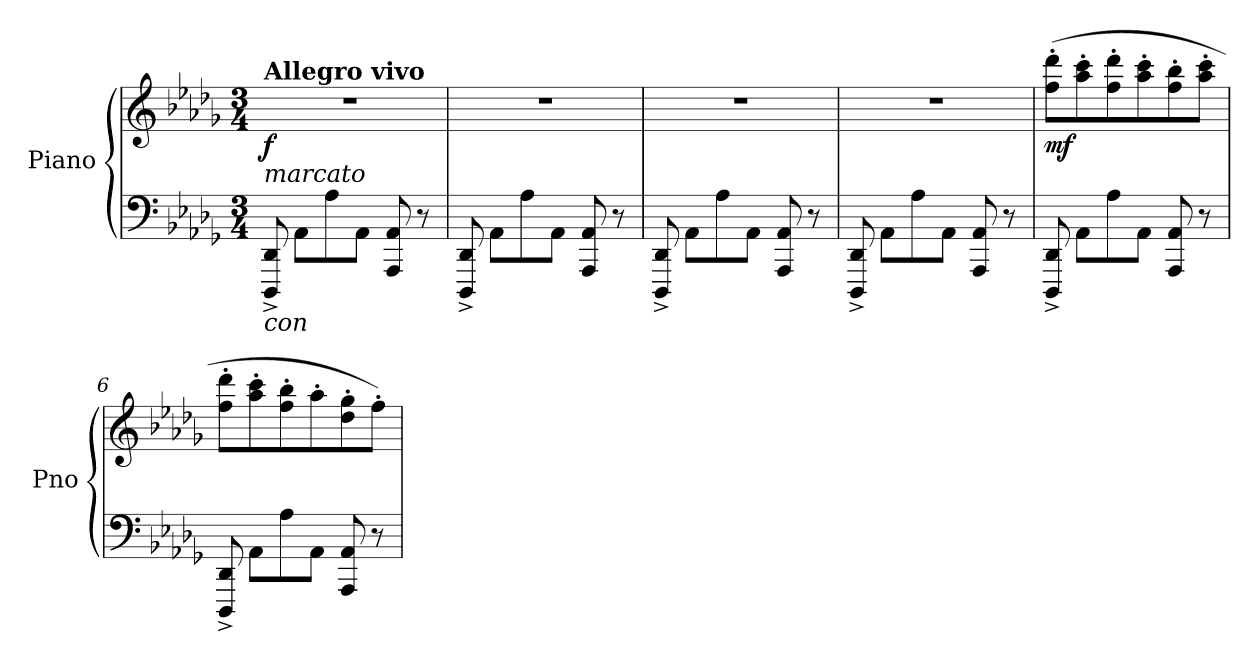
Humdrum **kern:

**kern	**kern	**dynam
*part1	*part1	*part1
*staff2	*staff1	*staff1/2
*I"Piano	*	*
*I'Pno	*	*
*clefF4	*clefG2	*
*k[b-e-a-d-g-]	*k[b-e-a-d-g-]	*
*M3/4	*M3/4	*
*MM198	*MM198	*
=1	=1	=1
!	!LO:TX:a:B:t=Allegro vivo	!
!LO:TX:a:i:t=marcato	!	!
!LO:TX:b:i:t=con	!	!
!	!	!LO:DY:b
8DDD-/^ 8DD-/^	2.r	f
8AA-\L	.	.
8A-\	.	.
8AA-\J	.	.
8AAA-/ 8AA-/	.	.
8r	.	.
=2	=2	=2
8DDD-/^ 8DD-/^	2.r	.
8AA-\L	.	.
8A-\	.	.
8AA-\J	.	.
8AAA-/ 8AA-/	.	.
8r	.	.
=3	=3	=3
8DDD-/^ 8DD-/^	2.r	.
8AA-\L	.	.
8A-\	.	.
8AA-\J	.	.
8AAA-/ 8AA-/	.	.
8r	.	.
=4	=4	=4
8DDD-/^ 8DD-/^	2.r	.
8AA-\L	.	.
8A-\	.	.
8AA-\J	.	.
8AAA-/ 8AA-/	.	.
8r	.	.
=5	=5	=5
!	!	!LO:DY:b
8DDD-/^ 8DD-/^	(8ff\' 8ddd-\'L	mf
8AA-\L	8aa-\' 8ccc\'	.
8A-\	8ff\' 8ddd-\'	.
8AA-\J	8aa-\' 8ccc\'	.
8AAA-/ 8AA-/	8ff\' 8bb-\'	.
8r	8aa-\' 8ccc\'J	.
!!LO:LB:g=z
=6	=6	=6
8DDD-/^ 8DD-/^	8ff\' 8ddd-\'L	.
8AA-\L	8aa-\' 8ccc\'	.
8A-\	8ff\' 8bb-\'	.
8AA-\J	8aa-'\	.
8AAA-/ 8AA-/	8dd-\' 8gg-\'	.
8r	8ff'\J)	.
=	=	=
*-	*-	*-
